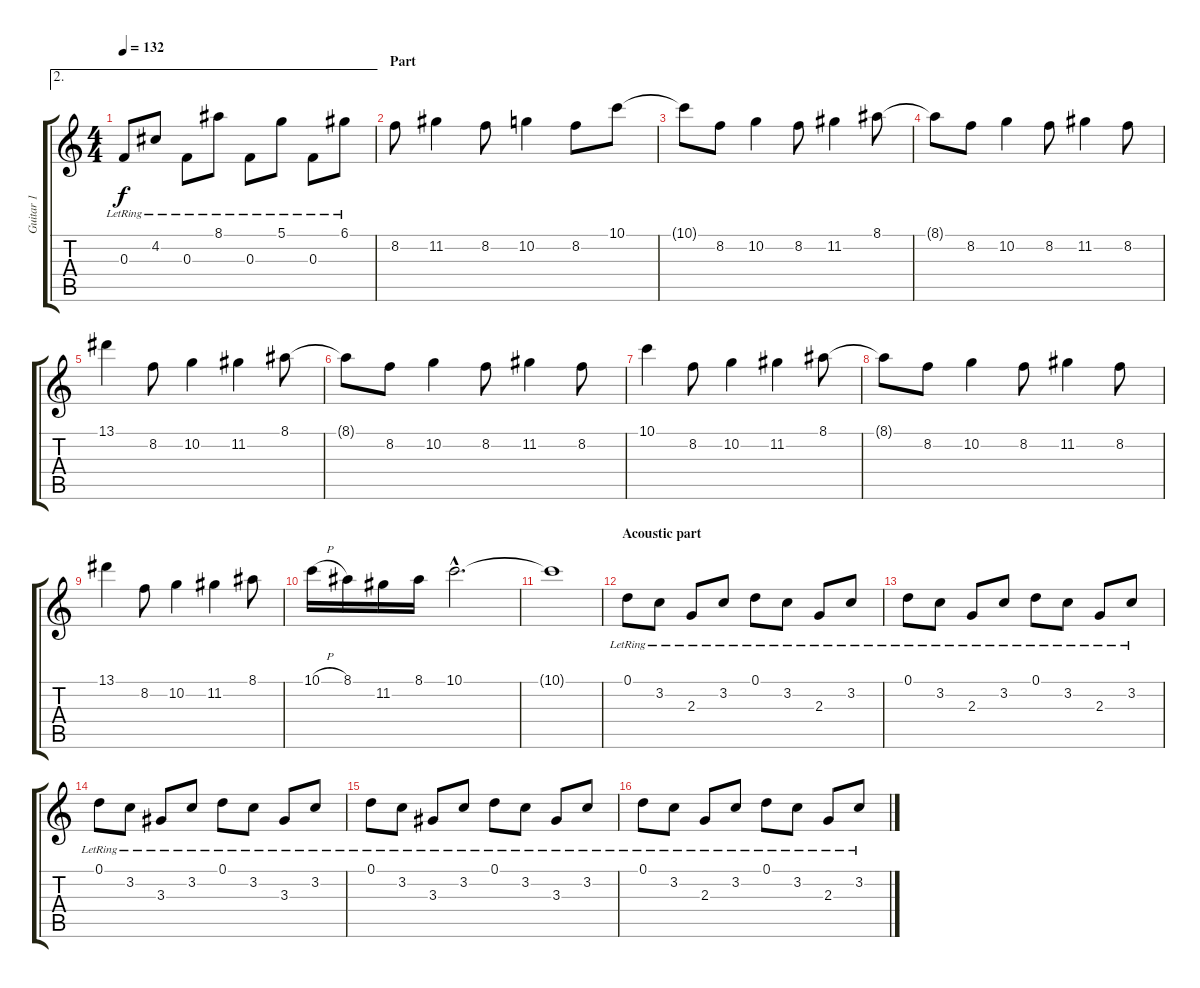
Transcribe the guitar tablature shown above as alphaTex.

\track ("Guitar 1" "Guitar 1") {instrument acousticguitarsteel}
\staff {score tabs}
\tuning (D4 A3 F3 C3 G2 D2) {hide}
\ae 2
\ts (4 4)
\tempo 132
\clef g2
\ks c
0.3{lr}.8{dy f} 4.2{lr}.8 0.3{lr}.8 8.1{lr}.8 0.3{lr}.8 5.1{lr}.8 0.3{lr}.8 6.1{lr}.8 |
\section ("" "Part")
8.2.8{volume 13 balance 8 instrument distortionguitar} 11.2.4 8.2.8 10.2.4 8.2.8 10.1.8 |
10.1{t}.8 8.2.8 10.2.4 8.2.8 11.2.4 8.1.8 |
8.1{t}.8 8.2.8 10.2.4 8.2.8 11.2.4 8.2.8 |
13.1.4 8.2.8 10.2.4 11.2.4 8.1.8 |
8.1{t}.8 8.2.8 10.2.4 8.2.8 11.2.4 8.2.8 |
10.1.4 8.2.8 10.2.4 11.2.4 8.1.8 |
8.1{t}.8 8.2.8 10.2.4 8.2.8 11.2.4 8.2.8 |
13.1.4 8.2.8 10.2.4 11.2.4 8.1.8 |
10.1{h}.16 8.1.16 11.2.16 8.1.16 10.1{hac}.2{d volume 4} |
10.1{t}.1 |
\section ("" "Acoustic part")
0.1{lr}.8{volume 8 instrument acousticguitarsteel} 3.2{lr}.8 2.3{lr}.8 3.2{lr}.8 0.1{lr}.8 3.2{lr}.8 2.3{lr}.8 3.2{lr}.8 |
0.1{lr}.8 3.2{lr}.8 2.3{lr}.8 3.2{lr}.8 0.1{lr}.8 3.2{lr}.8 2.3{lr}.8 3.2{lr}.8 |
0.1{lr}.8 3.2{lr}.8 3.3{lr}.8 3.2{lr}.8 0.1{lr}.8 3.2{lr}.8 3.3{lr}.8 3.2{lr}.8 |
0.1{lr}.8 3.2{lr}.8 3.3{lr}.8 3.2{lr}.8 0.1{lr}.8 3.2{lr}.8 3.3{lr}.8 3.2{lr}.8 |
0.1{lr}.8 3.2{lr}.8 2.3{lr}.8 3.2{lr}.8 0.1{lr}.8 3.2{lr}.8 2.3{lr}.8 3.2{lr}.8
